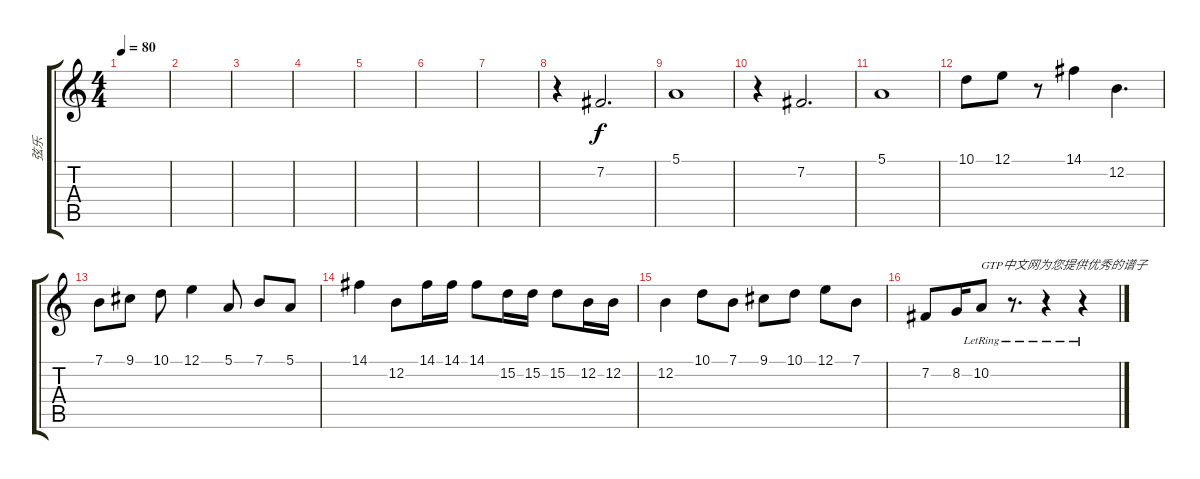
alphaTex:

\track ("弦乐" "弦乐") {instrument accordion}
\staff {score tabs}
\tuning (E4 B3 G3 D3 A2 E2) {hide}
\ts (4 4)
\tempo 80
\clef g2
\ks c
|
|
|
|
|
|
|
r.4 7.2.2{d} |
5.1.1 |
r.4 7.2.2{d} |
5.1.1 |
10.1.8 12.1.8 r.8 14.1.4 12.2.4{d} |
7.1.8 9.1.8 10.1.8 12.1.4 5.1.8 7.1.8 5.1.8 |
14.1.4 12.2.8 14.1.16 14.1.16 14.1.8 15.2.16 15.2.16 15.2.8 12.2.16 12.2.16 |
12.2.4 10.1.8 7.1.8 9.1.8 10.1.8 12.1.8 7.1.8 |
7.2.8 8.2.16 10.2{lr}.8{txt "GTP中文网为您提供优秀的谱子"} r.8{d} r.4 r.4
